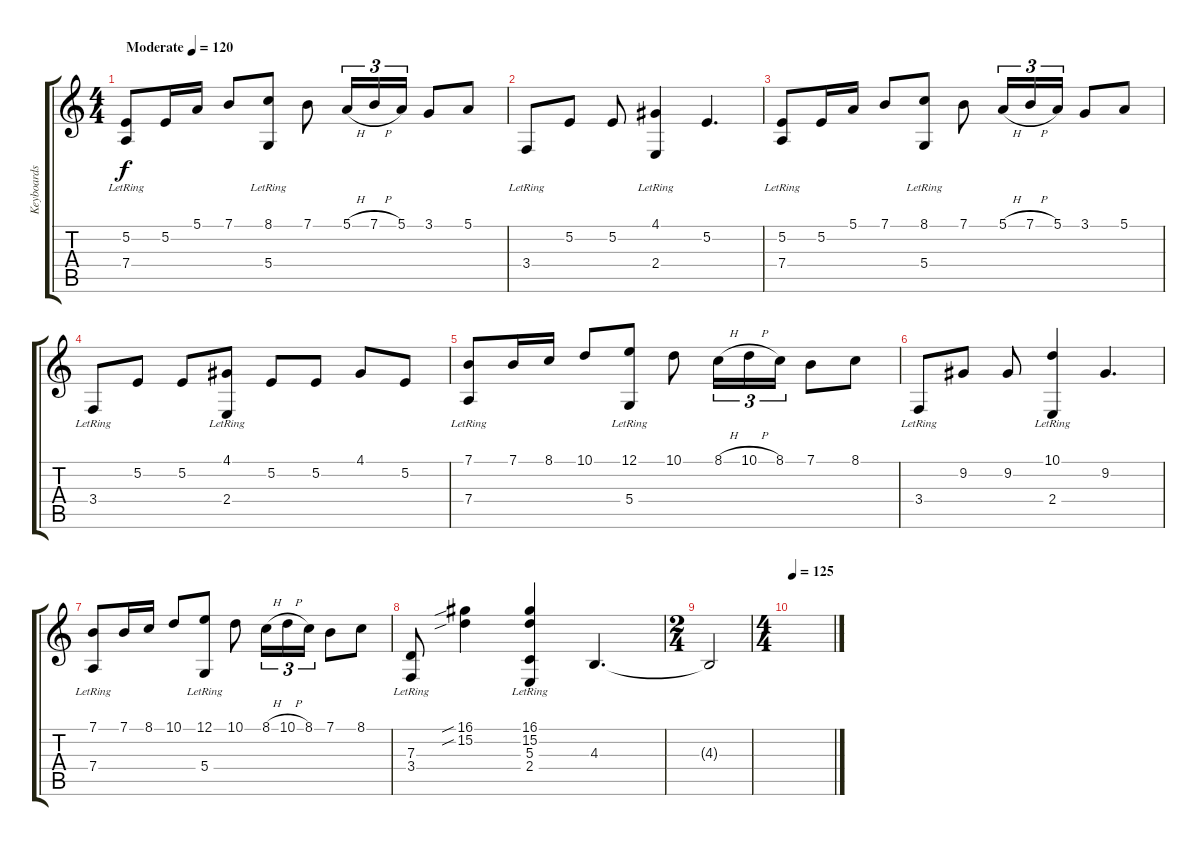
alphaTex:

\track ("Keyboards (John Frusciante)/Trumpet (Fle" "Keyboards ") {instrument harpsichord}
\staff {score tabs}
\tuning (E4 B3 G3 D3 A2 E2) {hide}
\ts (4 4)
\tempo (120 "Moderate")
\clef g2
\ks c
(5.2 7.4{lr}).8{dy f instrument harpsichord} 5.2.16 5.1.16 7.1.8 (8.1 5.4{lr}).8 7.1.8 5.1{h}.16{tu (3 2)} 7.1{h}.16{tu (3 2)} 5.1.16{tu (3 2)} 3.1.8 5.1.8 |
3.4{lr}.8 5.2.8 5.2.8 (4.1 2.4{lr}).4 5.2.4{d} |
(5.2 7.4{lr}).8 5.2.16 5.1.16 7.1.8 (8.1 5.4{lr}).8 7.1.8 5.1{h}.16{tu (3 2)} 7.1{h}.16{tu (3 2)} 5.1.16{tu (3 2)} 3.1.8 5.1.8 |
3.4{lr}.8 5.2.8 5.2.8 (4.1 2.4{lr}).8 5.2.8 5.2.8 4.1.8 5.2.8 |
(7.1 7.4{lr}).8 7.1.16 8.1.16 10.1.8 (12.1 5.4{lr}).8 10.1.8 8.1{h}.16{tu (3 2)} 10.1{h}.16{tu (3 2)} 8.1.16{tu (3 2)} 7.1.8 8.1.8 |
3.4{lr}.8 9.2.8 9.2.8 (10.1 2.4{lr}).4 9.2.4{d} |
(7.1 7.4{lr}).8 7.1.16 8.1.16 10.1.8 (12.1 5.4{lr}).8 10.1.8 8.1{h}.16{tu (3 2)} 10.1{h}.16{tu (3 2)} 8.1.16{tu (3 2)} 7.1.8 8.1.8 |
(7.3{lr} 3.4{lr}).8 (16.1{sib} 15.2{sib}).4 (16.1 15.2 5.3 2.4{lr}).4 4.3.4{d} |
\ts (2 4)
4.3{t}.2 |
\ts (4 4)
\tempo 125
